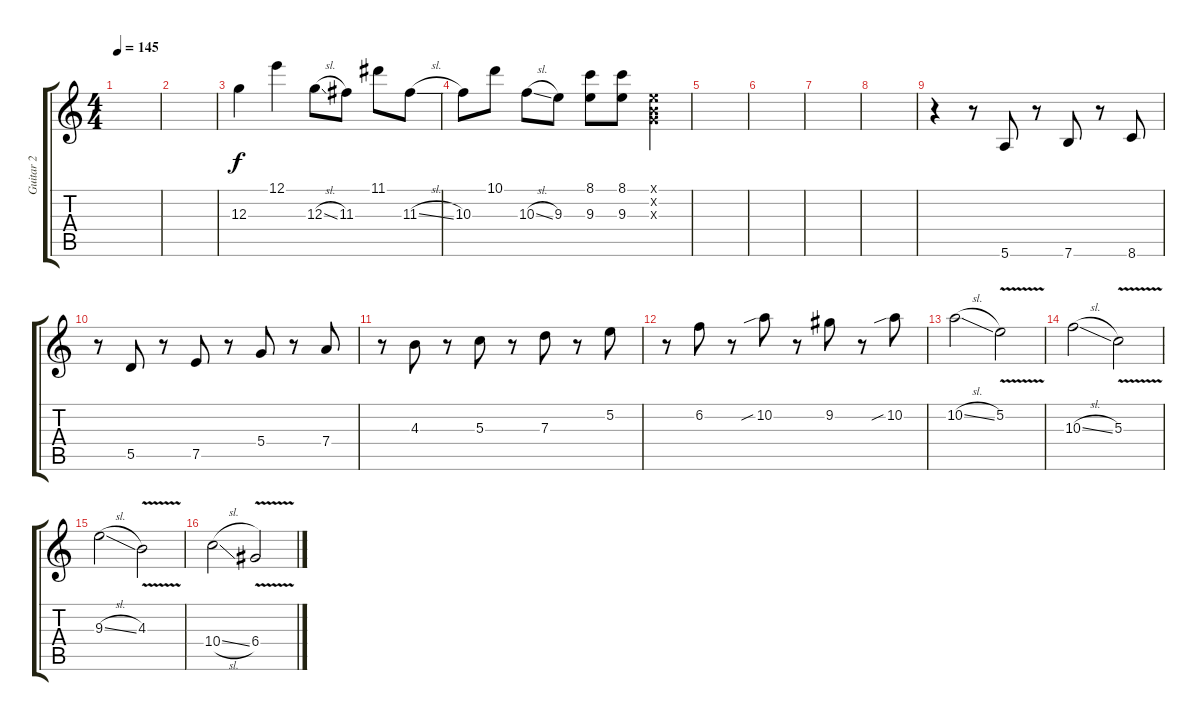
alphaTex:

\track ("Guitar 2" "Guitar 2") {instrument distortionguitar}
\staff {score tabs}
\tuning (E4 B3 G3 D3 A2 E2) {hide}
\ts (4 4)
\tempo 145
\clef g2
\ks c
|
|
12.3.4 12.1.4 12.3{sl}.8 11.3.8 11.1.8 11.3{sl}.8 |
10.3.8 10.1.8 10.3{sl}.8 9.3.8 (8.1 9.3).8 (8.1 9.3).8 (0.1{x} 0.2{x} 0.3{x}).4 |
|
|
|
|
r.4 r.8 5.6.8 r.8 7.6.8 r.8 8.6.8 |
r.8 5.5.8 r.8 7.5.8 r.8 5.4.8 r.8 7.4.8 |
r.8 4.3.8 r.8 5.3.8 r.8 7.3.8 r.8 5.2.8 |
r.8 6.2.8 r.8 10.2{sib}.8 r.8 9.2.8 r.8 10.2{sib}.8 |
10.2{sl}.2 5.2{v}.2 |
10.3{sl}.2 5.3{v}.2 |
9.3{sl}.2 4.3{v}.2 |
10.4{sl}.2 6.4{v}.2
